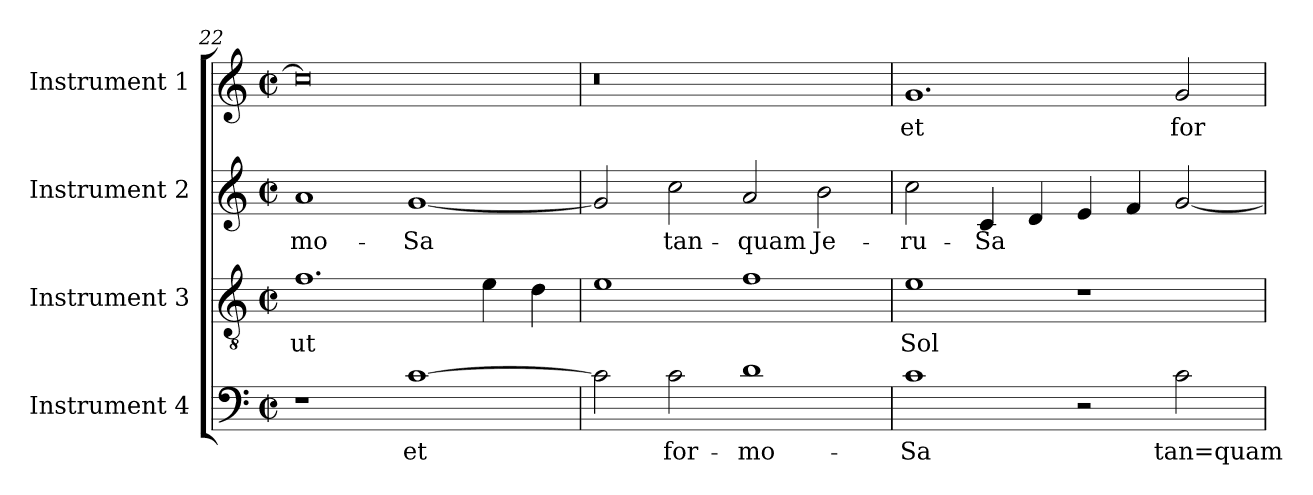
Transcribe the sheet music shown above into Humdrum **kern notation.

**kern	**text	**kern	**text	**kern	**text	**kern	**text
*part4	*part4	*part3	*part3	*part2	*part2	*part1	*part1
*staff4	*staff4	*staff3	*staff3	*staff2	*staff2	*staff1	*staff1
*I"Instrument 4	*	*I"Instrument 3	*	*I"Instrument 2	*	*I"Instrument 1	*
*clefF4	*	*clefGv2	*	*clefG2	*	*clefG2	*
*k[]	*	*k[]	*	*k[]	*	*k[]	*
*C:	*	*C:	*	*C:	*	*C:	*
*M2/2	*	*M2/2	*	*M2/2	*	*M2/2	*
*met(c|)	*	*met(c|)	*	*met(c|)	*	*met(c|)	*
=22	=22	=22	=22	=22	=22	=22	=22
!	!	!	!LO:LY:b:cj	!	!LO:LY:b:cj	!	!LO:LY:b:cj
1r	.	1.f	-ut	1a	-mo-	0cc]	.
!	!LO:LY:b:cj	!	!	!	!LO:LY:b:cj	!	!
[>1c	et	.	.	[<1g	-Sa	.	.
!	!	!	!LO:LY:b:cj	!	!	!	!
.	.	4e\	.	.	.	.	.
!	!	!	!LO:LY:b:cj	!	!	!	!
.	.	4d\	.	.	.	.	.
=23	=23	=23	=23	=23	=23	=23	=23
!	!LO:LY:b:cj	!	!LO:LY:b:cj	!	!LO:LY:b:cj	!	!
2c\]	.	1e	.	2g/]	.	0r	.
!	!LO:LY:b:cj	!	!	!	!LO:LY:b:cj	!	!
2c\	for-	.	.	2cc\	tan-	.	.
!	!LO:LY:b:cj	!	!LO:LY:b:cj	!	!LO:LY:b:cj	!	!
1d	-mo-	1f	.	2a/	-quam	.	.
!	!	!	!	!	!LO:LY:b:cj	!	!
.	.	.	.	2b\	Je-	.	.
=24	=24	=24	=24	=24	=24	=24	=24
!	!LO:LY:b:cj	!	!LO:LY:b:cj	!	!LO:LY:b:cj	!	!LO:LY:b:cj
1c	-Sa	1e	Sol	2cc\	-ru-	1.g	et
!	!	!	!	!	!LO:LY:b:cj	!	!
.	.	.	.	4c/	-Sa-	.	.
!	!	!	!	!	!LO:LY:b:cj	!	!
.	.	.	.	4d/	--	.	.
!	!	!	!	!	!LO:LY:b:cj	!	!
2r	.	1r	.	4e/	--	.	.
!	!	!	!	!	!LO:LY:b:cj	!	!
.	.	.	.	4f/	--	.	.
!	!LO:LY:b:cj	!	!	!	!LO:LY:b:cj	!	!LO:LY:b:cj
2c\	tan=quam	.	.	[<2g/	--	2g/	for-
=	=	=	=	=	=	=	=
*-	*-	*-	*-	*-	*-	*-	*-
